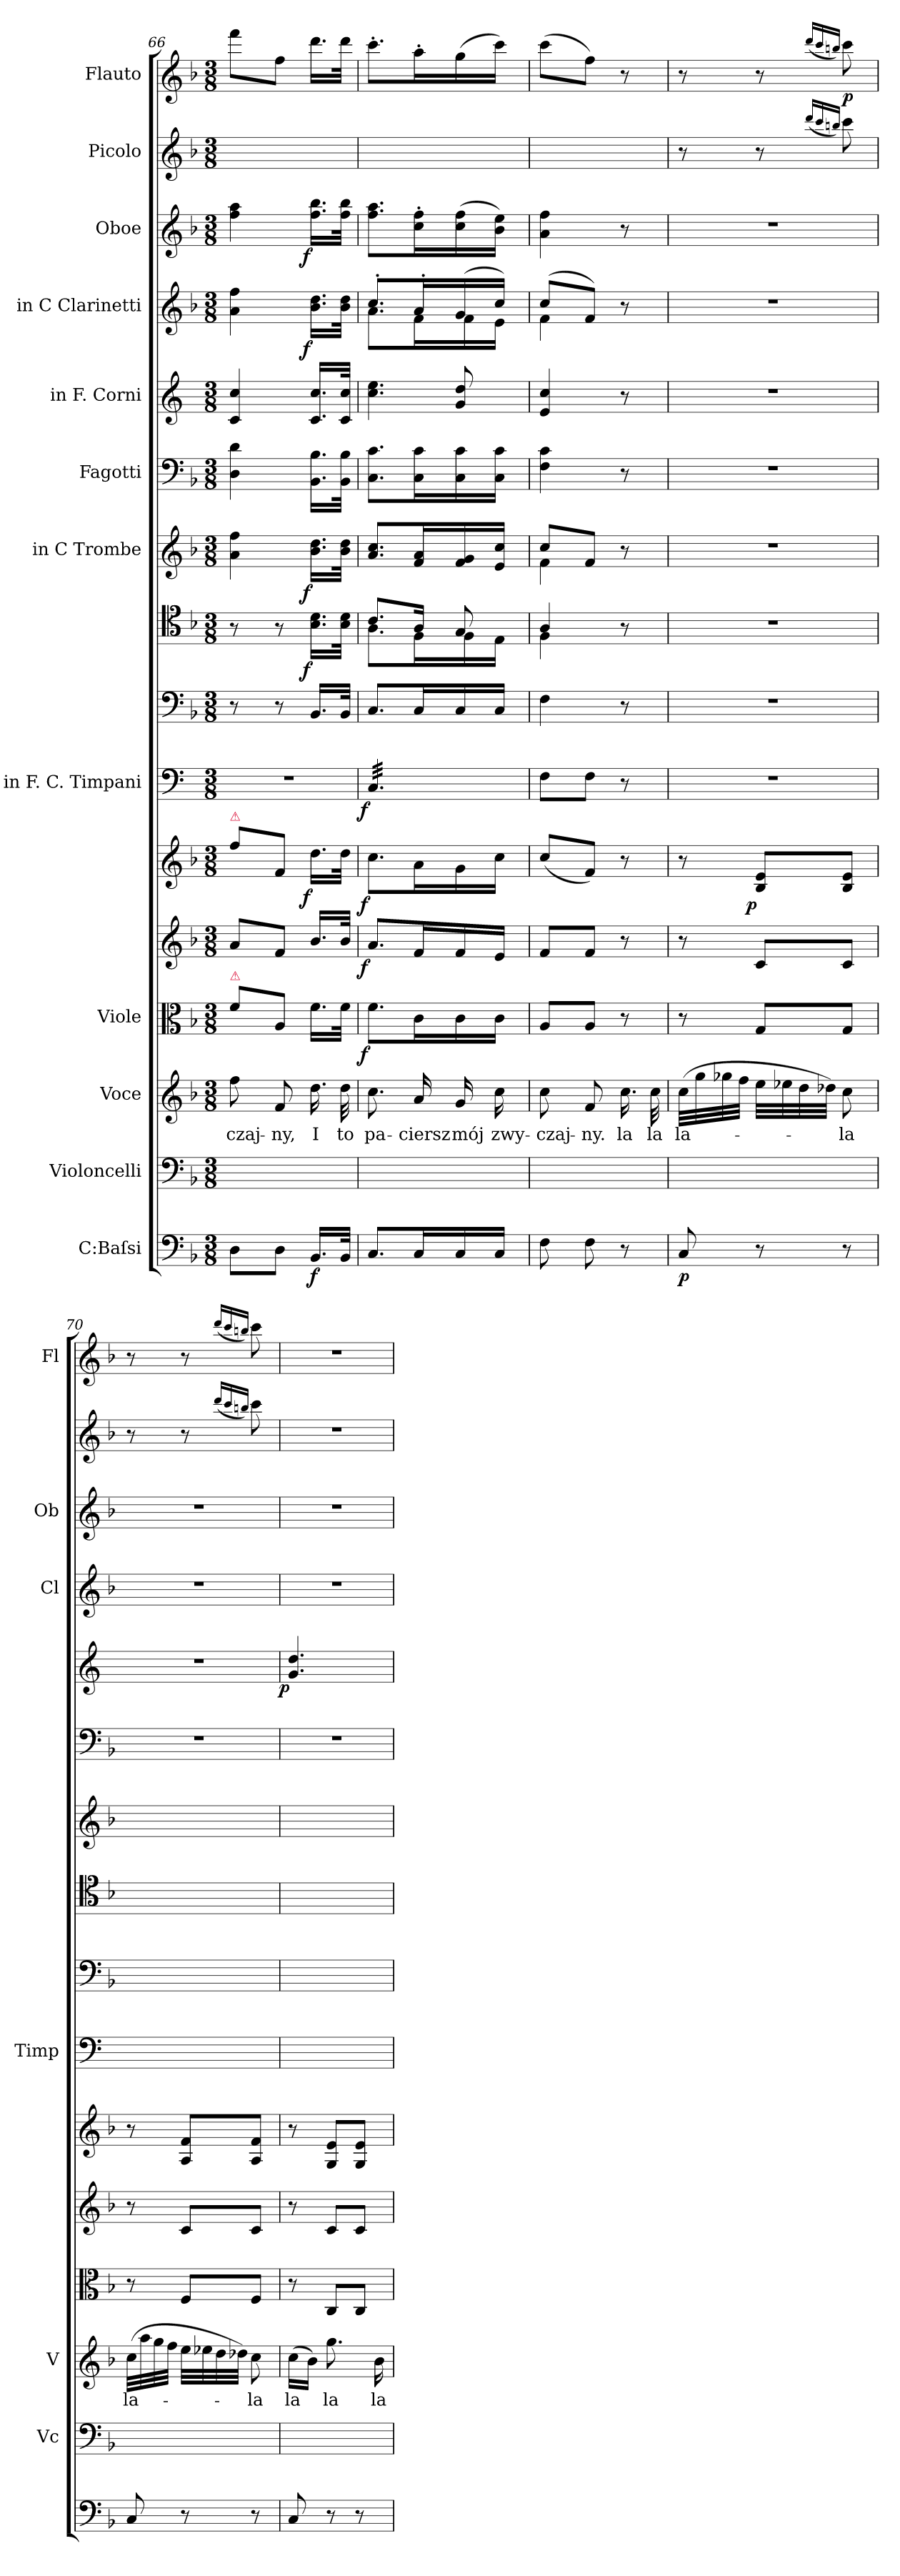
**kern	**dynam	**kern	**kern	**text	**kern	**dynam	**kern	**dynam	**kern	**dynam	**kern	**dynam	**kern	**kern	**dynam	**kern	**dynam	**kern	**kern	**dynam	**kern	**kern	**dynam	**kern	**kern	**dynam
*part16	*part16	*part15	*part14	*part14	*part13	*part13	*part12	*part12	*part11	*part11	*part10	*part10	*part9	*part8	*part8	*part7	*part7	*part6	*part5	*part5	*part4	*part3	*part3	*part2	*part1	*part1
*staff16	*staff16	*staff15	*staff14	*staff14	*staff13	*staff13	*staff12	*staff12	*staff11	*staff11	*staff10	*staff10	*staff9	*staff8	*staff8	*staff7	*staff7	*staff6	*staff5	*staff5	*staff4	*staff3	*staff3	*staff2	*staff1	*staff1
*I"C:Baſsi	*	*I"Violoncelli	*I"Voce	*	*I"Viole	*	*	*	*	*	*I" in F. C. Timpani	*	*	*	*	*I"in C Trombe	*	*I"Fagotti	*I"in F. Corni	*	*I"in C Clarinetti	*I"Oboe	*	*I"Picolo	*I"Flauto	*
*	*	*I'Vc	*I'V	*	*	*	*	*	*	*	*I'Timp	*	*	*	*	*	*	*	*	*	*I'Cl	*I'Ob	*	*	*I'Fl	*
*clefF4	*	*clefF4	*clefG2	*	*clefC3	*	*clefG2	*	*clefG2	*	*clefF4	*	*clefF4	*clefC4	*	*clefG2	*	*clefF4	*clefG2	*	*clefG2	*clefG2	*	*clefG2	*clefG2	*
*	*	*	*	*	*	*	*	*	*	*	*	*	*	*	*	*	*	*	*ITrd4c7	*	*	*	*	*ITrd-7c-12	*	*
*k[b-]	*	*k[b-]	*k[b-]	*	*k[b-]	*	*k[b-]	*	*k[b-]	*	*k[]	*	*k[b-]	*k[b-]	*	*k[b-]	*	*k[b-]	*k[b-]	*	*k[b-]	*k[b-]	*	*k[b-]	*k[b-]	*
*M3/8	*	*M3/8	*M3/8	*	*M3/8	*	*M3/8	*	*M3/8	*	*M3/8	*	*M3/8	*M3/8	*	*M3/8	*	*M3/8	*M3/8	*	*M3/8	*M3/8	*	*M3/8	*M3/8	*
=66	=66	=66	=66	=66	=66	=66	=66	=66	=66	=66	=66	=66	=66	=66	=66	=66	=66	=66	=66	=66	=66	=66	=66	=66	=66	=66
!	!	!	!	!	!	!	!	!	!LO:TX:a:color=crimson:t=⚠	!	!	!	!	!	!	!	!	!	!	!	!	!	!	!	!	!
!	!	!	!	!	!LO:TX:a:color=crimson:t=⚠	!	!	!	!	!	!	!	!	!	!	!	!	!	!	!	!	!	!	!	!	!
8D\L	.	8D\Lyy	8ff\	-czaj-	8f\L	.	8a/L	.	8ff\L	.	4.r	.	8r	8r	.	4a\ 4ff\	.	4D\ 4d\	4F/ 4f/	.	4a\ 4ff\	4ff\ 4aa\	.	4.ryy	8fff\L	.
8D\J	.	8D\Jyy	8f/	-ny,	8A/J	.	8f/J	.	8f/J	.	.	.	8r	8r	.	.	.	.	.	.	.	.	.	.	8ff\J	.
!	!	!	!	!	!	!	!	!LO:DY:a:rj	!	!	!	!	!	!	!LO:DY:rj	!	!LO:DY:rj	!	!	!LO:DY:a:rj	!	!	!LO:DY:rj	!	!	!
16.BB-/LL	f	16.BB-/LLyy	16.dd\	I	16.f\LL	.	16.b-/LL	f	16.dd\LL	.	.	.	16.BB-/LL	16.B-\ 16.d\LL	f	16.b-\ 16.dd\LL	f	16.BB-\ 16.B-\LL	16.F/ 16.f/LL	f	16.b-\ 16.dd\LL	16.ff\ 16.bb-\LL	f	.	16.ddd\LL	.
32BB-/JJk	.	32BB-/JJkyy	32dd\	to	32f\JJk	.	32b-/JJk	.	32dd\JJk	.	.	.	32BB-/JJk	32B-\ 32d\JJk	.	32b-\ 32dd\JJk	.	32BB-\ 32B-\JJk	32F/ 32f/JJk	.	32b-\ 32dd\JJk	32ff\ 32bb-\JJk	.	.	32ddd\JJk	.
=67	=67	=67	=67	=67	=67	=67	=67	=67	=67	=67	=67	=67	=67	=67	=67	=67	=67	=67	=67	=67	=67	=67	=67	=67	=67	=67
*	*	*	*	*	*	*	*	*	*	*	*	*	*	*^	*	*	*	*	*	*	*	*	*	*	*	*
!	!	!	!	!	!	!LO:DY:rj	!	!LO:DY:rj	!	!LO:DY:rj	!	!LO:DY:rj	!	!	!	!	!	!	!	!LO:N:vis=4.	!	!	!	!	!	!	!
*	*	*	*	*	*	*	*	*	*	*	*	*	*	*	*	*	*	*	*	*	*	*^	*	*	*	*	*
*	*	*	*	*	*	*	*	*	*	*	*tremolo	*	*	*	*	*	*	*	*	*	*	*	*	*	*	*	*	*
8.C/L	.	8.C/Lyy	8.cc\	pa-	8.f\L	f	8.a/L	f	8.cc\L	f	32C/LLL	f	8.C/L	8.c/L	8.A\L	.	8.a/ 8.cc/L	.	8.C\ 8.c\L	4f\ 4a\	.	8.cc'/L	8.a\L	8.ff\ 8.aa\L	.	4.ryy	8.ccc'\L	.
.	.	.	.	.	.	.	.	.	.	.	32C/	.	.	.	.	.	.	.	.	.	.	.	.	.	.	.	.	.
.	.	.	.	.	.	.	.	.	.	.	32C/	.	.	.	.	.	.	.	.	.	.	.	.	.	.	.	.	.
.	.	.	.	.	.	.	.	.	.	.	32C/	.	.	.	.	.	.	.	.	.	.	.	.	.	.	.	.	.
.	.	.	.	.	.	.	.	.	.	.	32C/	.	.	.	.	.	.	.	.	.	.	.	.	.	.	.	.	.
.	.	.	.	.	.	.	.	.	.	.	32C/	.	.	.	.	.	.	.	.	.	.	.	.	.	.	.	.	.
16C/L	.	16C/Lyy	16a/	-ciersz	16c\L	.	16f/L	.	16a\L	.	32C/	.	16C/L	16A/Jk	16F\L	.	16f/ 16a/L	.	16C\ 16c\L	.	.	16a'/L	16f\L	16cc'\ 16ff'\L	.	.	16aa'\L	.
.	.	.	.	.	.	.	.	.	.	.	32C/	.	.	.	.	.	.	.	.	.	.	.	.	.	.	.	.	.
16C/	.	16C/yy	16g/	mój	16c\	.	16f/	.	16g\	.	32C/	.	16C/	8G/	16F\	.	16f/ 16g/	.	16C\ 16c\	8c/ 8g/	.	(>16g/	16f\	(16cc\ 16ff\	.	.	(16gg\	.
.	.	.	.	.	.	.	.	.	.	.	32C/	.	.	.	.	.	.	.	.	.	.	.	.	.	.	.	.	.
16C/JJ	.	16C/JJyy	16cc\	zwy-	16c\JJ	.	16e/JJ	.	16cc\JJ	.	32C/	.	16C/JJ	.	16E\JJ	.	16e/ 16cc/JJ	.	16C\ 16c\JJ	.	.	16cc/JJ)	16e\JJ	16b-\ 16ee\JJ)	.	.	16ccc\JJ)	.
.	.	.	.	.	.	.	.	.	.	.	32C/JJJ	.	.	.	.	.	.	.	.	.	.	.	.	.	.	.	.	.
*	*	*	*	*	*	*	*	*	*	*	*Xtremolo	*	*	*	*	*	*	*	*	*	*	*	*	*	*	*	*	*
=68	=68	=68	=68	=68	=68	=68	=68	=68	=68	=68	=68	=68	=68	=68	=68	=68	=68	=68	=68	=68	=68	=68	=68	=68	=68	=68	=68	=68
*	*	*	*	*	*	*	*	*	*	*	*	*	*	*	*	*	*^	*	*	*	*	*	*	*	*	*	*	*
8F\	.	8F\yy	8cc\	-czaj-	8A/L	.	8f/L	.	(8cc/L	.	8F\L	.	4F\	4A/	4F\	.	8cc/L	4f\	.	4F\ 4c\	4A/ 4f/	.	(8cc/L	4f\	4a\ 4ff\	.	4.ryy	(8ccc\L	.
8F\	.	8F\yy	8f/	-ny.	8A/J	.	8f/J	.	8f/J)	.	8F\J	.	.	.	.	.	8f/J	.	.	.	.	.	8f/J)	.	.	.	.	8ff\J)	.
8r	.	8ryy	16.cc\	la	8r	.	8r	.	8r	.	8r	.	8r	8r	8rBByy	.	8r	8rcyy	.	8r	8r	.	8r	8rcyy	8r	.	.	8r	.
.	.	.	32cc\	la	.	.	.	.	.	.	.	.	.	.	.	.	.	.	.	.	.	.	.	.	.	.	.	.	.
*	*	*	*	*	*	*	*	*	*	*	*	*	*	*v	*v	*	*	*	*	*	*	*	*v	*v	*	*	*	*	*
*	*	*	*	*	*	*	*	*	*	*	*	*	*	*	*	*v	*v	*	*	*	*	*	*	*	*	*	*
=69	=69	=69	=69	=69	=69	=69	=69	=69	=69	=69	=69	=69	=69	=69	=69	=69	=69	=69	=69	=69	=69	=69	=69	=69	=69	=69
8C/	p	8C/yy	(32cc\LLL	la-	8r	.	8r	.	8r	.	4.r	.	4.r	4.r	.	4.r	.	4.r	4.r	.	4.r	4.r	.	8r	8r	.
.	.	.	32gg\	.	.	.	.	.	.	.	.	.	.	.	.	.	.	.	.	.	.	.	.	.	.	.
.	.	.	32gg-X\	.	.	.	.	.	.	.	.	.	.	.	.	.	.	.	.	.	.	.	.	.	.	.
.	.	.	32ff\JJJ	.	.	.	.	.	.	.	.	.	.	.	.	.	.	.	.	.	.	.	.	.	.	.
!	!	!	!	!	!	!	!	!	!	!LO:DY:rj	!	!	!	!	!	!	!	!	!	!	!	!	!	!	!	!
8r	.	8ryy	32ee\LLL	.	8G/L	.	8c/L	.	8B-/ 8e/L	p	.	.	.	.	.	.	.	.	.	.	.	.	.	8r	8r	.
.	.	.	32ee-X\	.	.	.	.	.	.	.	.	.	.	.	.	.	.	.	.	.	.	.	.	.	.	.
.	.	.	32dd\	.	.	.	.	.	.	.	.	.	.	.	.	.	.	.	.	.	.	.	.	.	.	.
.	.	.	32dd-X\JJJ)	.	.	.	.	.	.	.	.	.	.	.	.	.	.	.	.	.	.	.	.	.	.	.
.	.	.	.	.	.	.	.	.	.	.	.	.	.	.	.	.	.	.	.	.	.	.	.	(16qqdddd/LL	(16qqddd/LL	.
.	.	.	.	.	.	.	.	.	.	.	.	.	.	.	.	.	.	.	.	.	.	.	.	16qqcccc/	16qqccc/	.
.	.	.	.	.	.	.	.	.	.	.	.	.	.	.	.	.	.	.	.	.	.	.	.	16qqbbbn/JJ)	16qqbbn/JJ)	.
8r	.	8ryy	8cc\	-la	8G/J	.	8c/J	.	8B-/ 8e/J	.	.	.	.	.	.	.	.	.	.	.	.	.	.	8cccc\	8ccc\	p
=70	=70	=70	=70	=70	=70	=70	=70	=70	=70	=70	=70	=70	=70	=70	=70	=70	=70	=70	=70	=70	=70	=70	=70	=70	=70	=70
8C/	.	8C/yy	(32cc\LLL	la-	8r	.	8r	.	8r	.	4.ryy	.	4.ryy	4.ryy	.	4.ryy	.	4.r	4.r	.	4.r	4.r	.	8r	8r	.
.	.	.	32aa\	.	.	.	.	.	.	.	.	.	.	.	.	.	.	.	.	.	.	.	.	.	.	.
.	.	.	32gg\	.	.	.	.	.	.	.	.	.	.	.	.	.	.	.	.	.	.	.	.	.	.	.
.	.	.	32ff\JJJ	.	.	.	.	.	.	.	.	.	.	.	.	.	.	.	.	.	.	.	.	.	.	.
8r	.	8ryy	32ee\LLL	.	8F/L	.	8c/L	.	8A/ 8f/L	.	.	.	.	.	.	.	.	.	.	.	.	.	.	8r	8r	.
.	.	.	32ee-X\	.	.	.	.	.	.	.	.	.	.	.	.	.	.	.	.	.	.	.	.	.	.	.
.	.	.	32dd\	.	.	.	.	.	.	.	.	.	.	.	.	.	.	.	.	.	.	.	.	.	.	.
.	.	.	32dd-X\JJJ)	.	.	.	.	.	.	.	.	.	.	.	.	.	.	.	.	.	.	.	.	.	.	.
.	.	.	.	.	.	.	.	.	.	.	.	.	.	.	.	.	.	.	.	.	.	.	.	(16qqdddd/LL	(16qqddd/LL	.
.	.	.	.	.	.	.	.	.	.	.	.	.	.	.	.	.	.	.	.	.	.	.	.	16qqcccc/	16qqccc/	.
.	.	.	.	.	.	.	.	.	.	.	.	.	.	.	.	.	.	.	.	.	.	.	.	16qqbbbn/JJ)	16qqbbn/JJ)	.
8r	.	8ryy	8cc\	-la	8F/J	.	8c/J	.	8A/ 8f/J	.	.	.	.	.	.	.	.	.	.	.	.	.	.	8cccc\	8ccc\	.
=71	=71	=71	=71	=71	=71	=71	=71	=71	=71	=71	=71	=71	=71	=71	=71	=71	=71	=71	=71	=71	=71	=71	=71	=71	=71	=71
!	!	!	!	!	!	!	!	!	!	!	!	!	!	!	!	!	!	!	!	!LO:DY:rj	!	!	!	!	!	!
8C/	.	8C/yy	(16cc\LL	la	8r	.	8r	.	8r	.	4.ryy	.	4.ryy	4.ryy	.	4.ryy	.	4.r	4.c/ 4.g/	p	4.r	4.r	.	4.r	4.r	.
.	.	.	16b-\JJ)	.	.	.	.	.	.	.	.	.	.	.	.	.	.	.	.	.	.	.	.	.	.	.
8r	.	8ryy	8.gg\	la	8C/L	.	8c/L	.	8G/ 8e/L	.	.	.	.	.	.	.	.	.	.	.	.	.	.	.	.	.
8r	.	8ryy	.	.	8C/J	.	8c/J	.	8G/ 8e/J	.	.	.	.	.	.	.	.	.	.	.	.	.	.	.	.	.
.	.	.	16b-\	la	.	.	.	.	.	.	.	.	.	.	.	.	.	.	.	.	.	.	.	.	.	.
=	=	=	=	=	=	=	=	=	=	=	=	=	=	=	=	=	=	=	=	=	=	=	=	=	=	=
*-	*-	*-	*-	*-	*-	*-	*-	*-	*-	*-	*-	*-	*-	*-	*-	*-	*-	*-	*-	*-	*-	*-	*-	*-	*-	*-
